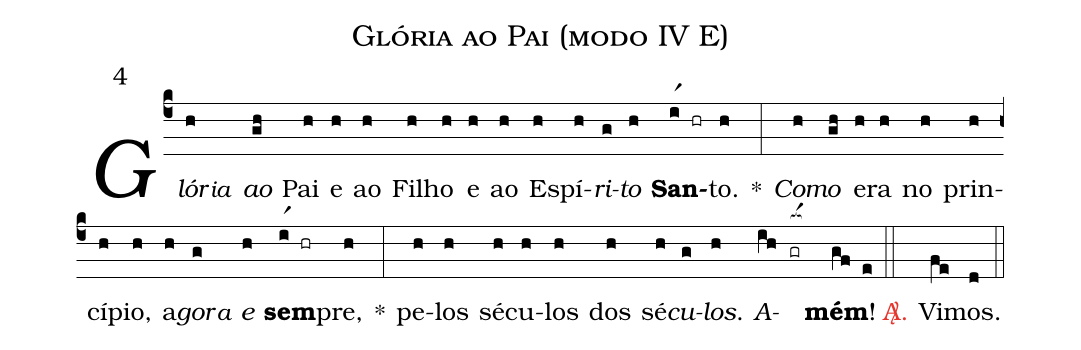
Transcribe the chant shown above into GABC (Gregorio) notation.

name: Glória ao Pai (modo IV E);
mode: 4;
%%
(c4)

<i>Glór</i><e>ia</e>(h) <i>ao</i>(gh) Pai(h) e(h) ao(h) Fi(h)lho(h) e(h) ao(h) Es(h)pí(h)<i>ri</i>(g)<i>to</i>(h) <b>San</b>(ir1 hr)to.(h) *(:) <i>Co</i>(h)<i>mo</i>(gh) e(h)ra(h) no(h) prin(h)cí(h)pio,(h) a(h)<i>go</i>(g)<i>r</i><e>a</e> <i>e</i>(h) <b>sem</b>(ir1 hr)pre,(h) *(:) pe(h)los(h) sé(h)cu(h)los(h) dos(h)

sé(h)<i>cu</i>(g)<i>los</i>.(h) <i>A</i>(ih)(gr[ocba:1{])<b>mém</b>!(gf[ocba:0}] e)

(::)

<c><sp>A/</sp>.</c>() Vi(fe)mos.(d)

(::)
